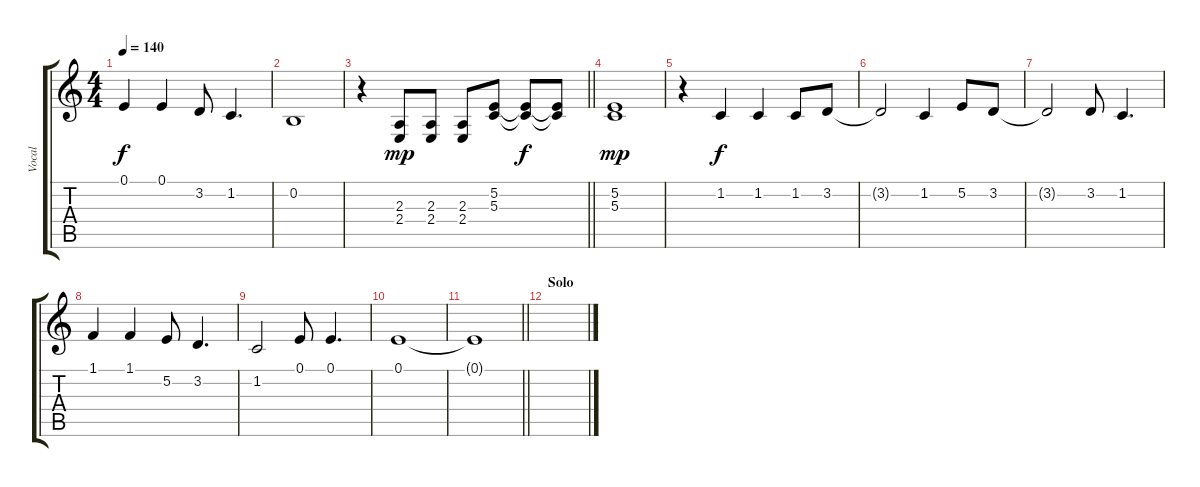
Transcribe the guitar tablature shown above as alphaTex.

\track ("Vocal" "Vocal") {instrument lead6voice}
\staff {score tabs}
\tuning (E4 B3 G3 D3 A2 E2) {hide}
\ts (4 4)
\tempo 140
\clef g2
\ks c
0.1.4{dy f} 0.1.4 3.2.8 1.2.4{d} |
0.2.1 |
\barLineRight lightlight
r.4 (2.3 2.4).8{dy mp} (2.3 2.4).8 (2.3 2.4).8 (5.2 5.3).8 (5.2{t} 5.3{t}).8{dy f} (5.2{t} 5.3{t}).8 |
(5.2 5.3).1{dy mp} |
r.4 1.2.4{dy f} 1.2.4 1.2.8 3.2.8 |
3.2{t}.2 1.2.4 5.2.8 3.2.8 |
3.2{t}.2 3.2.8 1.2.4{d} |
1.1.4 1.1.4 5.2.8 3.2.4{d} |
1.2.2 0.1.8 0.1.4{d} |
0.1.1 |
\barLineRight lightlight
0.1{t}.1 |
\section ("" "Solo")
